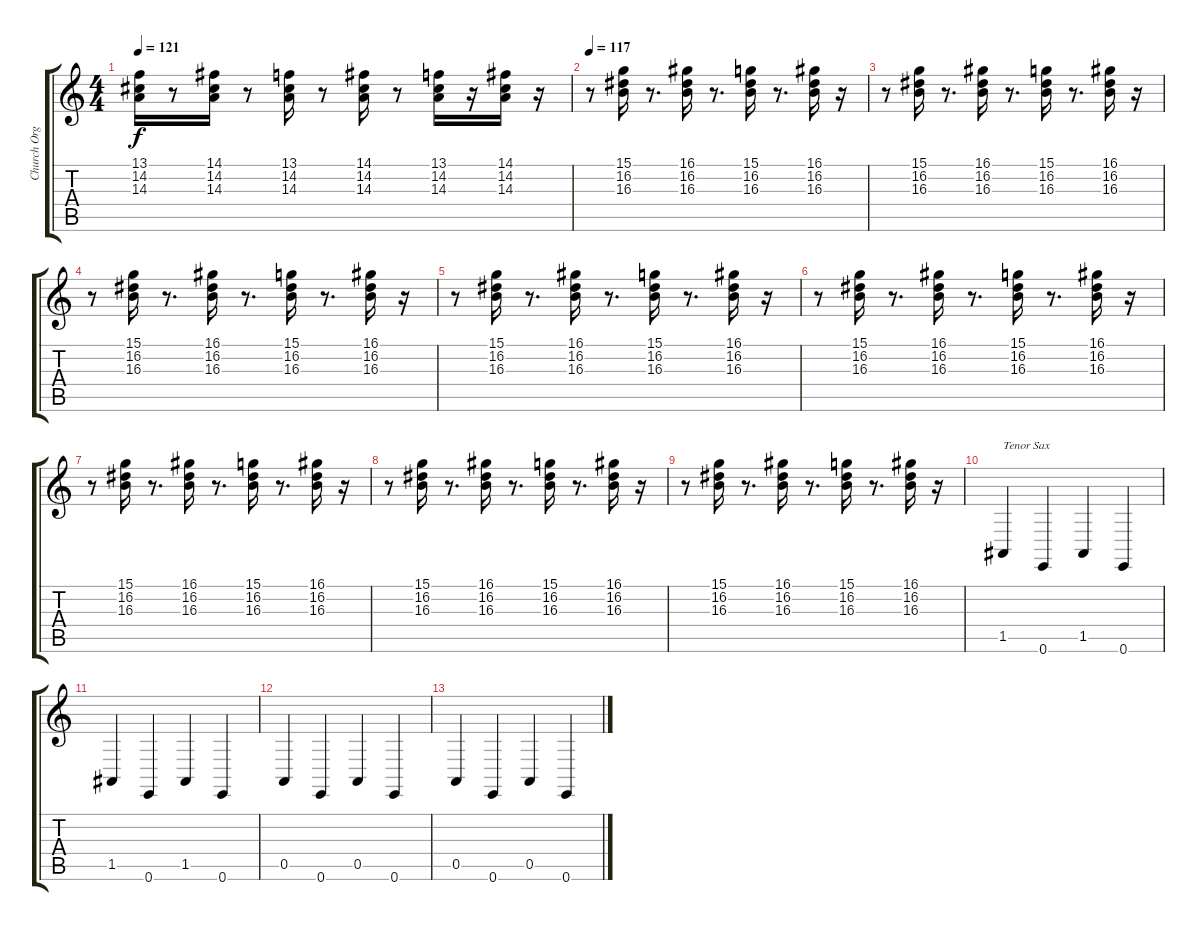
\track ("Church Organ" "Church Org") {instrument churchorgan}
\staff {score tabs}
\tuning (E4 B3 G3 D3 A2 E2) {hide}
\ts (4 4)
\tempo 121
\clef g2
\ks c
(13.1 14.2 14.3).16{dy f} r.8 (14.1 14.2 14.3).16 r.8 (13.1 14.2 14.3).16 r.8 (14.1 14.2 14.3).16 r.8 (13.1 14.2 14.3).16 r.16 (14.1 14.2 14.3).16 r.16 |
\tempo 117
r.8 (15.1 16.2 16.3).16 r.8{d} (16.1 16.2 16.3).16 r.8{d} (15.1 16.2 16.3).16 r.8{d} (16.1 16.2 16.3).16 r.16 |
r.8 (15.1 16.2 16.3).16 r.8{d} (16.1 16.2 16.3).16 r.8{d} (15.1 16.2 16.3).16 r.8{d} (16.1 16.2 16.3).16 r.16 |
r.8 (15.1 16.2 16.3).16 r.8{d} (16.1 16.2 16.3).16 r.8{d} (15.1 16.2 16.3).16 r.8{d} (16.1 16.2 16.3).16 r.16 |
r.8 (15.1 16.2 16.3).16 r.8{d} (16.1 16.2 16.3).16 r.8{d} (15.1 16.2 16.3).16 r.8{d} (16.1 16.2 16.3).16 r.16 |
r.8 (15.1 16.2 16.3).16 r.8{d} (16.1 16.2 16.3).16 r.8{d} (15.1 16.2 16.3).16 r.8{d} (16.1 16.2 16.3).16 r.16 |
r.8 (15.1 16.2 16.3).16 r.8{d} (16.1 16.2 16.3).16 r.8{d} (15.1 16.2 16.3).16 r.8{d} (16.1 16.2 16.3).16 r.16 |
r.8 (15.1 16.2 16.3).16 r.8{d} (16.1 16.2 16.3).16 r.8{d} (15.1 16.2 16.3).16 r.8{d} (16.1 16.2 16.3).16 r.16 |
r.8 (15.1 16.2 16.3).16 r.8{d} (16.1 16.2 16.3).16 r.8{d} (15.1 16.2 16.3).16 r.8{d} (16.1 16.2 16.3).16 r.16 |
1.5.4{txt "Tenor Sax" volume 10 balance 8 instrument tenorsax} 0.6.4 1.5.4 0.6.4 |
1.5.4 0.6.4 1.5.4 0.6.4 |
0.5.4 0.6.4 0.5.4 0.6.4 |
0.5.4 0.6.4 0.5.4 0.6.4
